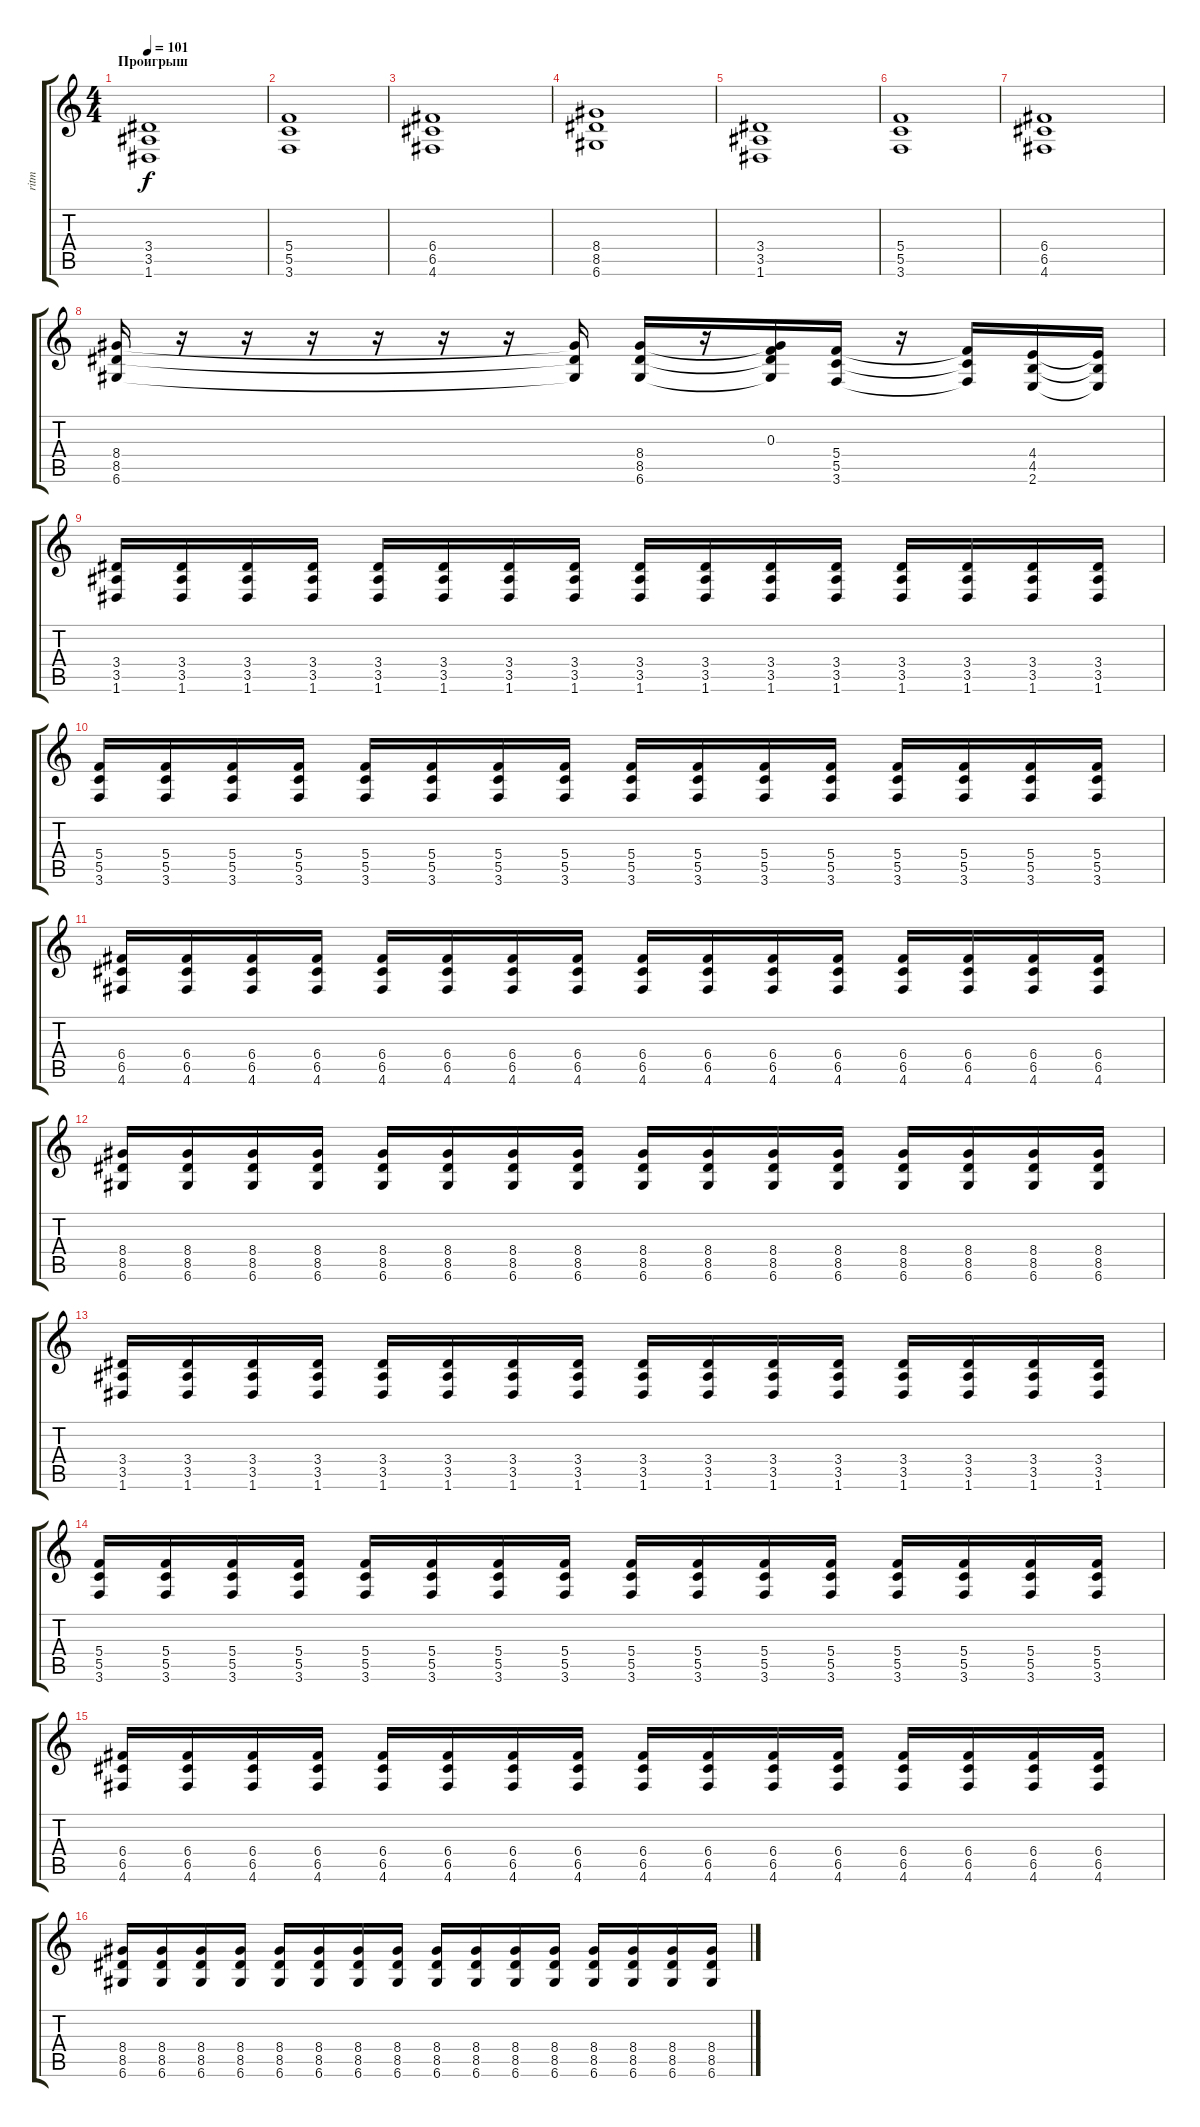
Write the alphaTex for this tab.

\track ("ritm" "ritm") {instrument distortionguitar}
\staff {score tabs}
\tuning (D4 A3 F3 C3 G2 D2) {hide}
\ts (4 4)
\section ("" "Проигрыш")
\tempo 101
\clef g2
\ks c
(3.4 3.5 1.6).1{dy f} |
(5.4 5.5 3.6).1 |
(6.4 6.5 4.6).1 |
(8.4 8.5 6.6).1 |
(3.4 3.5 1.6).1 |
(5.4 5.5 3.6).1 |
(6.4 6.5 4.6).1 |
(8.4 8.5 6.6).16 r.16 r.16 r.16 r.16 r.16 r.16 (8.4{t} 8.5{t} 6.6{t}).16 (8.4 8.5 6.6).16 r.16 (0.3 8.4{t} 8.5{t} 6.6{t}).16 (5.4 5.5 3.6).16 r.16 (5.4{t} 5.5{t} 3.6{t}).16 (4.4 4.5 2.6).16 (4.4{t} 4.5{t} 2.6{t}).16 |
(3.4 3.5 1.6).16 (3.4 3.5 1.6).16 (3.4 3.5 1.6).16 (3.4 3.5 1.6).16 (3.4 3.5 1.6).16 (3.4 3.5 1.6).16 (3.4 3.5 1.6).16 (3.4 3.5 1.6).16 (3.4 3.5 1.6).16 (3.4 3.5 1.6).16 (3.4 3.5 1.6).16 (3.4 3.5 1.6).16 (3.4 3.5 1.6).16 (3.4 3.5 1.6).16 (3.4 3.5 1.6).16 (3.4 3.5 1.6).16 |
(5.4 5.5 3.6).16 (5.4 5.5 3.6).16 (5.4 5.5 3.6).16 (5.4 5.5 3.6).16 (5.4 5.5 3.6).16 (5.4 5.5 3.6).16 (5.4 5.5 3.6).16 (5.4 5.5 3.6).16 (5.4 5.5 3.6).16 (5.4 5.5 3.6).16 (5.4 5.5 3.6).16 (5.4 5.5 3.6).16 (5.4 5.5 3.6).16 (5.4 5.5 3.6).16 (5.4 5.5 3.6).16 (5.4 5.5 3.6).16 |
(6.4 6.5 4.6).16 (6.4 6.5 4.6).16 (6.4 6.5 4.6).16 (6.4 6.5 4.6).16 (6.4 6.5 4.6).16 (6.4 6.5 4.6).16 (6.4 6.5 4.6).16 (6.4 6.5 4.6).16 (6.4 6.5 4.6).16 (6.4 6.5 4.6).16 (6.4 6.5 4.6).16 (6.4 6.5 4.6).16 (6.4 6.5 4.6).16 (6.4 6.5 4.6).16 (6.4 6.5 4.6).16 (6.4 6.5 4.6).16 |
(8.4 8.5 6.6).16 (8.4 8.5 6.6).16 (8.4 8.5 6.6).16 (8.4 8.5 6.6).16 (8.4 8.5 6.6).16 (8.4 8.5 6.6).16 (8.4 8.5 6.6).16 (8.4 8.5 6.6).16 (8.4 8.5 6.6).16 (8.4 8.5 6.6).16 (8.4 8.5 6.6).16 (8.4 8.5 6.6).16 (8.4 8.5 6.6).16 (8.4 8.5 6.6).16 (8.4 8.5 6.6).16 (8.4 8.5 6.6).16 |
(3.4 3.5 1.6).16 (3.4 3.5 1.6).16 (3.4 3.5 1.6).16 (3.4 3.5 1.6).16 (3.4 3.5 1.6).16 (3.4 3.5 1.6).16 (3.4 3.5 1.6).16 (3.4 3.5 1.6).16 (3.4 3.5 1.6).16 (3.4 3.5 1.6).16 (3.4 3.5 1.6).16 (3.4 3.5 1.6).16 (3.4 3.5 1.6).16 (3.4 3.5 1.6).16 (3.4 3.5 1.6).16 (3.4 3.5 1.6).16 |
(5.4 5.5 3.6).16 (5.4 5.5 3.6).16 (5.4 5.5 3.6).16 (5.4 5.5 3.6).16 (5.4 5.5 3.6).16 (5.4 5.5 3.6).16 (5.4 5.5 3.6).16 (5.4 5.5 3.6).16 (5.4 5.5 3.6).16 (5.4 5.5 3.6).16 (5.4 5.5 3.6).16 (5.4 5.5 3.6).16 (5.4 5.5 3.6).16 (5.4 5.5 3.6).16 (5.4 5.5 3.6).16 (5.4 5.5 3.6).16 |
(6.4 6.5 4.6).16 (6.4 6.5 4.6).16 (6.4 6.5 4.6).16 (6.4 6.5 4.6).16 (6.4 6.5 4.6).16 (6.4 6.5 4.6).16 (6.4 6.5 4.6).16 (6.4 6.5 4.6).16 (6.4 6.5 4.6).16 (6.4 6.5 4.6).16 (6.4 6.5 4.6).16 (6.4 6.5 4.6).16 (6.4 6.5 4.6).16 (6.4 6.5 4.6).16 (6.4 6.5 4.6).16 (6.4 6.5 4.6).16 |
(8.4 8.5 6.6).16 (8.4 8.5 6.6).16 (8.4 8.5 6.6).16 (8.4 8.5 6.6).16 (8.4 8.5 6.6).16 (8.4 8.5 6.6).16 (8.4 8.5 6.6).16 (8.4 8.5 6.6).16 (8.4 8.5 6.6).16 (8.4 8.5 6.6).16 (8.4 8.5 6.6).16 (8.4 8.5 6.6).16 (8.4 8.5 6.6).16 (8.4 8.5 6.6).16 (8.4 8.5 6.6).16 (8.4 8.5 6.6).16
